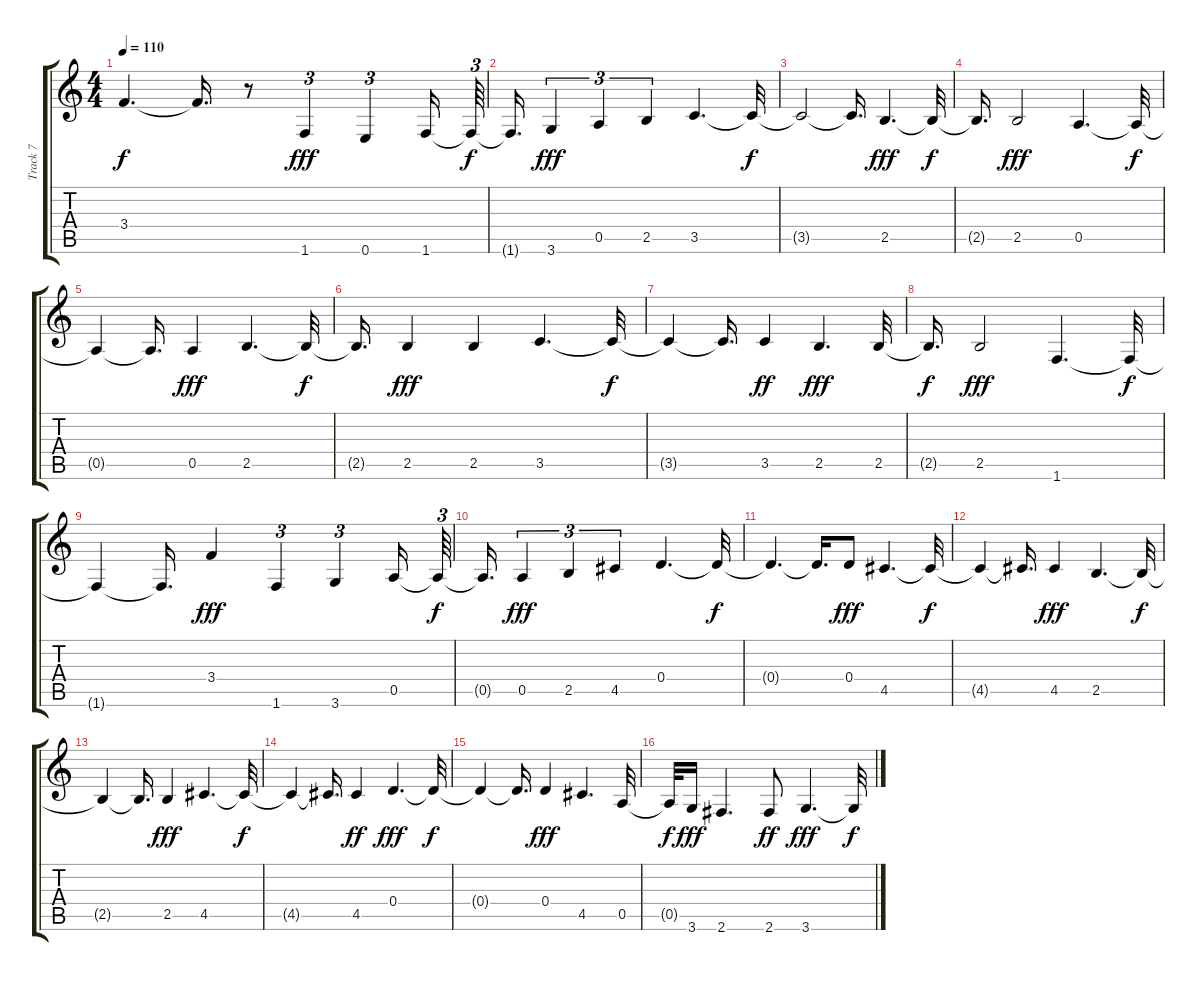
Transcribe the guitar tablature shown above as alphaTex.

\track ("Track 7" "Track 7") {instrument distortionguitar}
\staff {score tabs}
\tuning (E4 B3 G3 D3 A2 E2) {hide}
\ts (4 4)
\tempo 110
\clef g2
\ks c
3.4{t}.4{d dy f} 3.4{t}.16{d} r.8 1.6.4{tu (3 2) dy fff} 0.6.4{tu (3 2)} 1.6.16 1.6{t}.64{tu (3 2) dy f} |
1.6{t}.16{d} 3.6.4{tu (3 2) dy fff} 0.5.4{tu (3 2)} 2.5.4{tu (3 2)} 3.5.4{d} 3.5{t}.32{dy f} |
3.5{t}.2 3.5{t}.16{d} 2.5.4{d dy fff} 2.5{t}.32{dy f} |
2.5{t}.16{d} 2.5.2{dy fff} 0.5.4{d} 0.5{t}.32{dy f} |
0.5{t}.4 0.5{t}.16{d} 0.5.4{dy fff} 2.5.4{d} 2.5{t}.32{dy f} |
2.5{t}.16{d} 2.5.4{dy fff} 2.5.4 3.5.4{d} 3.5{t}.32{dy f} |
3.5{t}.4 3.5{t}.16{d} 3.5.4{dy ff} 2.5.4{d dy fff} 2.5.32 |
2.5{t}.16{d dy f} 2.5.2{dy fff} 1.6.4{d} 1.6{t}.32{dy f} |
1.6{t}.4 1.6{t}.16{d} 3.4.4{dy fff} 1.6.4{tu (3 2)} 3.6.4{tu (3 2)} 0.5.16 0.5{t}.64{tu (3 2) dy f} |
0.5{t}.16{d} 0.5.4{tu (3 2) dy fff} 2.5.4{tu (3 2)} 4.5.4{tu (3 2)} 0.4.4{d} 0.4{t}.32{dy f} |
0.4{t}.4{d} 0.4{t}.16{d} 0.4.8{dy fff} 4.5.4{d} 4.5{t}.32{dy f} |
4.5{t}.4 4.5{t}.16{d} 4.5.4{dy fff} 2.5.4{d} 2.5{t}.32{dy f} |
2.5{t}.4 2.5{t}.16{d} 2.5.4{dy fff} 4.5.4{d} 4.5{t}.32{dy f} |
4.5{t}.4 4.5{t}.16{d} 4.5.4{dy ff} 0.4.4{d dy fff} 0.4{t}.32{dy f} |
0.4{t}.4 0.4{t}.16{d} 0.4.4{dy fff} 4.5.4{d} 0.5.32 |
0.5{t}.32{dy f} 3.6.16{dy fff} 2.6.4{d} 2.6.8{dy ff} 3.6.4{d dy fff} 3.6{t}.32{dy f}
